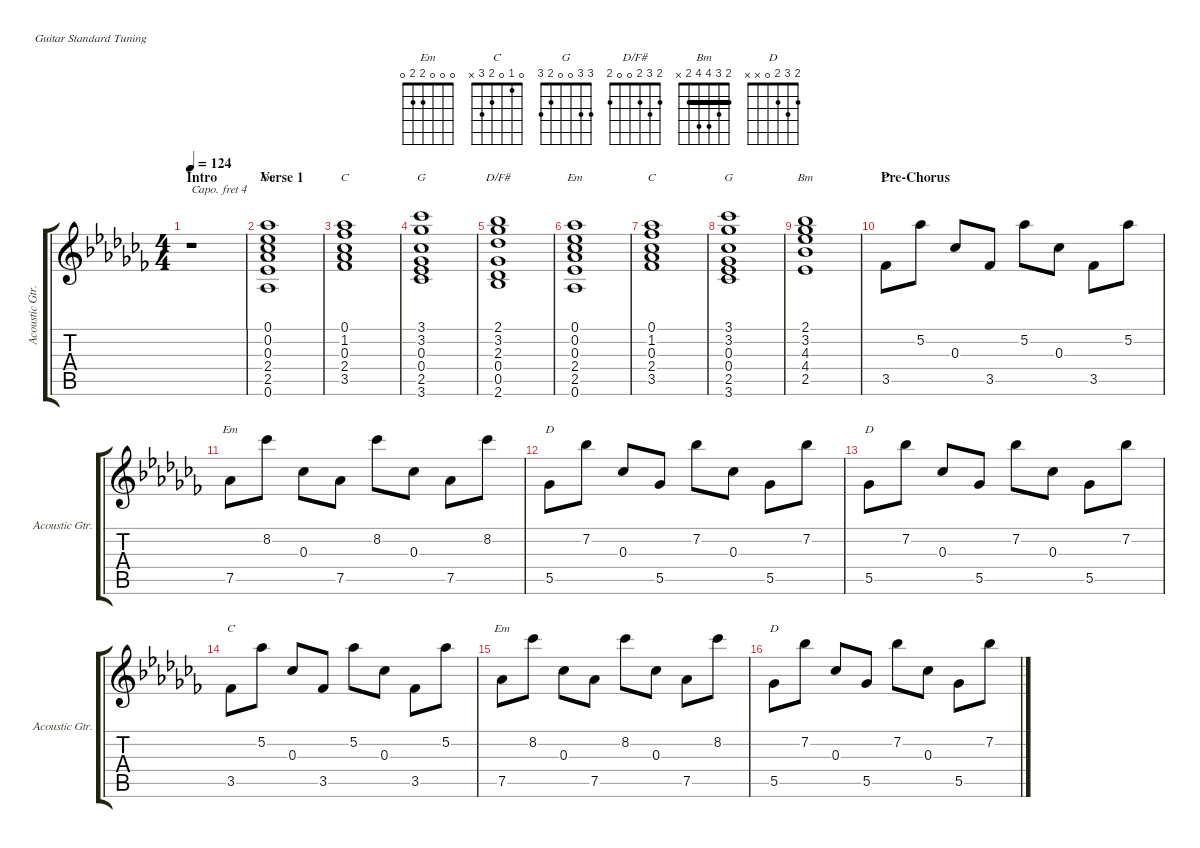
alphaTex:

\defaultSystemsLayout 4
\hideDynamics
\singleTrackTrackNamePolicy allsystems
\multiTrackTrackNamePolicy allsystems
\otherSystemsTrackNameOrientation horizontal
\extendBarLines
\track ("Acoustic Guitar" "Acoustic Gtr.") {instrument acousticguitarsteel}
\staff {score tabs}
\capo 4
\tuning (E4 B3 G3 D3 A2 E2)
\chord ("Em" 0 0 0 2 2 0) {showfingering false}
\chord ("C" 0 1 0 2 3 x) {showfingering false}
\chord ("G" 3 3 0 0 2 3) {showfingering false}
\chord ("D/F#" 2 3 2 0 0 2) {showfingering false}
\chord ("Bm" 2 3 4 4 2 x) {showfingering false barre 2}
\chord ("D" 2 3 2 0 x x) {showfingering false}
\ts (4 4)
\section ("" "Intro")
\tempo 124
\clef g2
\scale
0.56997
\ks abminor
r.1{dy mf instrument acousticguitarsteel beam Down} |
\section ("" "Verse 1")
\scale
1.02328 (0.6{acc b} 2.5{acc b} 2.4{acc b} 0.3{acc b} 0.2{acc b} 0.1{acc b}).1{ch "Em" beam Up} |
\scale
1.15324 (3.5{acc b} 2.4{acc b} 0.3{acc b} 1.2{acc b} 0.1{acc b}).1{ch "C" beam Down} |
\scale
1.25351 (3.6{acc b} 2.5{acc b} 0.4{acc b} 0.3{acc b} 3.2{acc b} 3.1{acc b}).1{ch "G" beam Down} |
(2.6{acc b} 0.5{acc b} 0.4{acc b} 2.3{acc b} 3.2{acc b} 2.1{acc b}).1{ch "D/F#" beam Down} |
(0.6{acc b} 2.5{acc b} 2.4{acc b} 0.3{acc b} 0.2{acc b} 0.1{acc b}).1{ch "Em" beam Up} |
(3.5{acc b} 2.4{acc b} 0.3{acc b} 1.2{acc b} 0.1{acc b}).1{ch "C" beam Down} |
(3.6{acc b} 2.5{acc b} 0.4{acc b} 0.3{acc b} 3.2{acc b} 3.1{acc b}).1{ch "G" beam Down} |
(2.5{acc b} 4.4{acc b} 4.3{acc b} 3.2{acc b} 2.1{acc b}).1{ch "Bm" beam Down} |
\section ("" "Pre-Chorus")
3.5{acc b}.8{ch "C" beam Down} 5.2{acc b}.8{beam Down} 0.3{acc b}.8{beam Up} 3.5{acc b}.8{beam Up} 5.2{acc b}.8{beam Down} 0.3{acc b}.8{beam Down} 3.5{acc b}.8{beam Down} 5.2{acc b}.8{beam Down} |
7.5{acc b}.8{ch "Em" beam Down} 8.2{acc b}.8{beam Down} 0.3{acc b}.8{beam Down} 7.5{acc b}.8{beam Down} 8.2{acc b}.8{beam Down} 0.3{acc b}.8{beam Down} 7.5{acc b}.8{beam Down} 8.2{acc b}.8{beam Down} |
5.5{acc b}.8{ch "D" beam Down} 7.2{acc b}.8{beam Down} 0.3{acc b}.8{beam Up} 5.5{acc b}.8{beam Up} 7.2{acc b}.8{beam Down} 0.3{acc b}.8{beam Down} 5.5{acc b}.8{beam Down} 7.2{acc b}.8{beam Down} |
5.5{acc b}.8{ch "D" beam Down} 7.2{acc b}.8{beam Down} 0.3{acc b}.8{beam Up} 5.5{acc b}.8{beam Up} 7.2{acc b}.8{beam Down} 0.3{acc b}.8{beam Down} 5.5{acc b}.8{beam Down} 7.2{acc b}.8{beam Down} |
3.5{acc b}.8{ch "C" beam Down} 5.2{acc b}.8{beam Down} 0.3{acc b}.8{beam Up} 3.5{acc b}.8{beam Up} 5.2{acc b}.8{beam Down} 0.3{acc b}.8{beam Down} 3.5{acc b}.8{beam Down} 5.2{acc b}.8{beam Down} |
7.5{acc b}.8{ch "Em" beam Down} 8.2{acc b}.8{beam Down} 0.3{acc b}.8{beam Down} 7.5{acc b}.8{beam Down} 8.2{acc b}.8{beam Down} 0.3{acc b}.8{beam Down} 7.5{acc b}.8{beam Down} 8.2{acc b}.8{beam Down} |
5.5{acc b}.8{ch "D" beam Down} 7.2{acc b}.8{beam Down} 0.3{acc b}.8{beam Up} 5.5{acc b}.8{beam Up} 7.2{acc b}.8{beam Down} 0.3{acc b}.8{beam Down} 5.5{acc b}.8{beam Down} 7.2{acc b}.8{beam Down}
